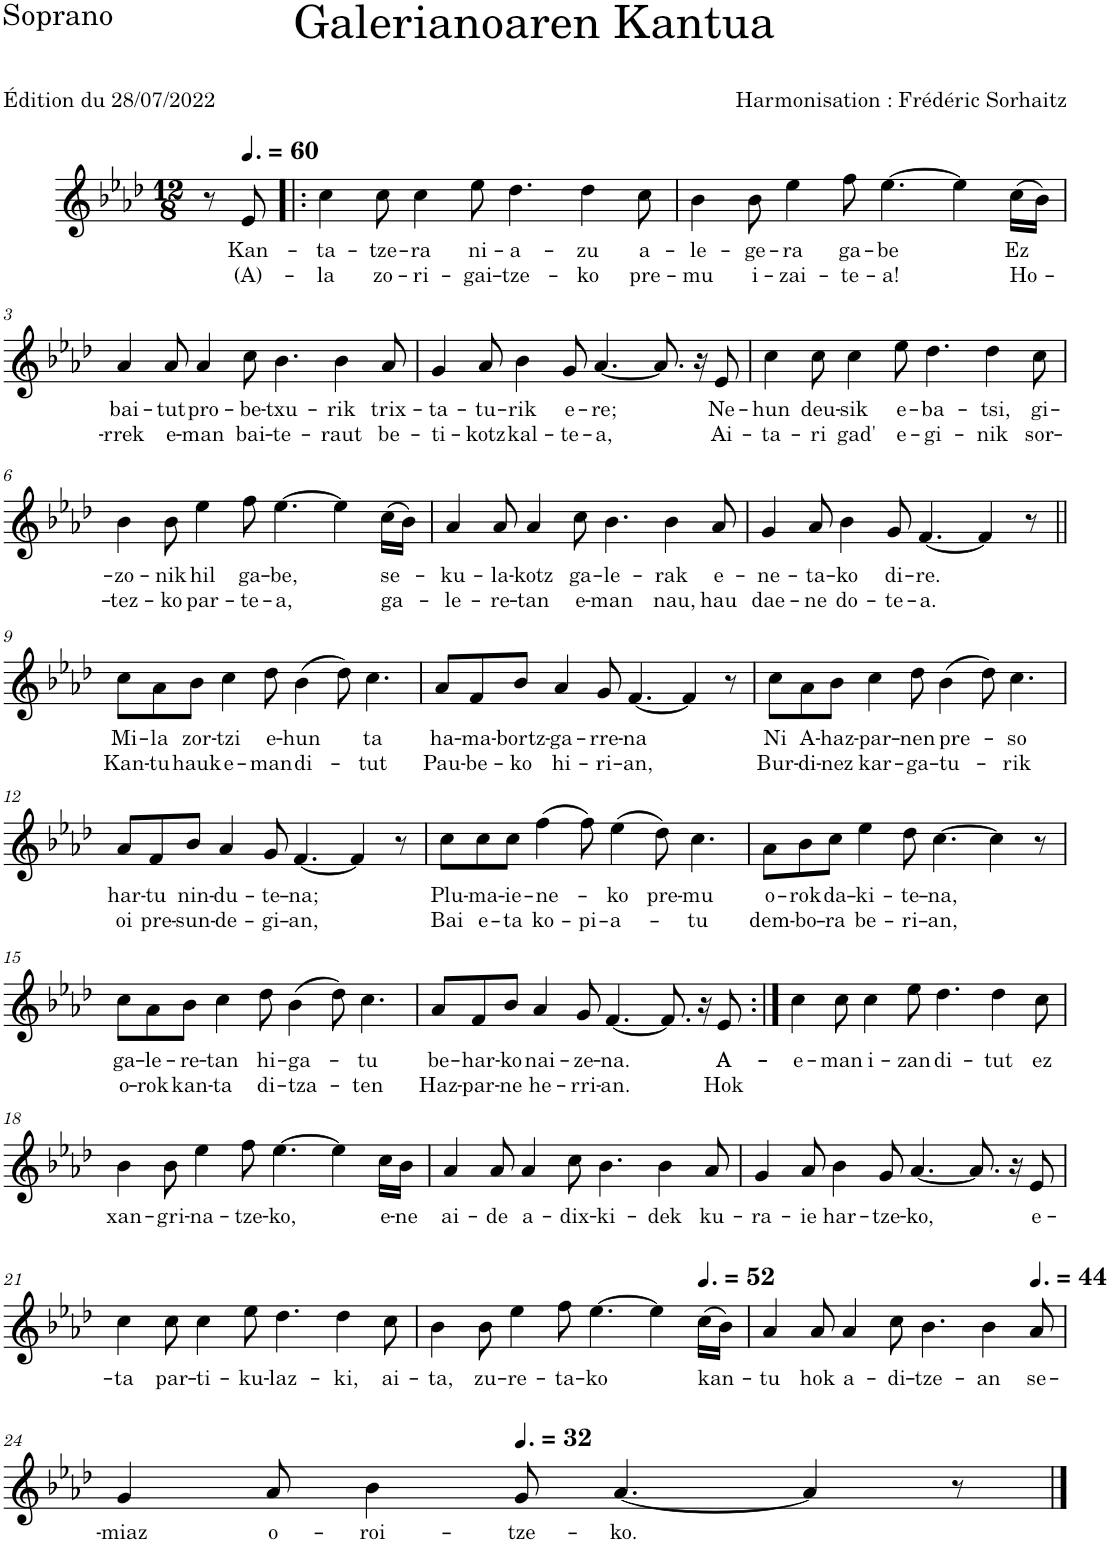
**kern	**text	**text
*part1	*part1	*part1
*staff1	*staff1	*staff1
*I"Soprano	*	*
*I'S.	*	*
*clefG2	*	*
*k[b-e-a-d-]	*	*
*M12/8	*	*
=	=	=
8r	.	.
*MM90	*	*
!	!LO:LY:b	!LO:LY:b
8e-/	Kan-	(A)-
=1!|:	=1!|:	=1!|:
!	!LO:LY:b	!LO:LY:b
4cc\	-ta-	-la
!	!LO:LY:b	!LO:LY:b
8cc\	-tze-	zo-
!	!LO:LY:b	!LO:LY:b
4cc\	-ra	-ri-
!	!LO:LY:b	!LO:LY:b
8ee-\	ni-	-gai-
!	!LO:LY:b	!LO:LY:b
4.dd-\	-a-	-tze-
!	!LO:LY:b	!LO:LY:b
4dd-\	-zu	-ko
!	!LO:LY:b	!LO:LY:b
8cc\	a-	pre-
=2	=2	=2
!	!LO:LY:b	!LO:LY:b
4b-\	-le-	-mu
!	!LO:LY:b	!LO:LY:b
8b-\	-ge-	i-
!	!LO:LY:b	!LO:LY:b
4ee-\	-ra	-zai-
!	!LO:LY:b	!LO:LY:b
8ff\	ga-	-te-
!	!LO:LY:b	!LO:LY:b
[4.ee-\	-be	-a!
4ee-\]	.	.
!	!LO:LY:b	!LO:LY:b
(16cc\LL	Ez	Ho-
16b-\JJ)	.	.
!!LO:LB:g=z
=3	=3	=3
!	!LO:LY:b	!LO:LY:b
4a-/	bai-	-rrek
!	!LO:LY:b	!LO:LY:b
8a-/	-tut	e-
!	!LO:LY:b	!LO:LY:b
4a-/	pro-	-man
!	!LO:LY:b	!LO:LY:b
8cc\	-be-	bai-
!	!LO:LY:b	!LO:LY:b
4.b-\	-txu-	-te-
!	!LO:LY:b	!LO:LY:b
4b-\	-rik	-raut
!	!LO:LY:b	!LO:LY:b
8a-/	trix-	be-
=4	=4	=4
!	!LO:LY:b	!LO:LY:b
4g/	-ta-	-ti-
!	!LO:LY:b	!LO:LY:b
8a-/	-tu-	-kotz
!	!LO:LY:b	!LO:LY:b
4b-\	-rik	kal-
!	!LO:LY:b	!LO:LY:b
8g/	e-	-te-
!	!LO:LY:b	!LO:LY:b
[4.a-/	-re;	-a,
8.a-/]	.	.
16r	.	.
!	!LO:LY:b	!LO:LY:b
8e-/	Ne-	Ai-
=5	=5	=5
!	!LO:LY:b	!LO:LY:b
4cc\	-hun	-ta-
!	!LO:LY:b	!LO:LY:b
8cc\	deu-	-ri
!	!LO:LY:b	!LO:LY:b
4cc\	-sik	gad'
!	!LO:LY:b	!LO:LY:b
8ee-\	e-	e-
!	!LO:LY:b	!LO:LY:b
4.dd-\	-ba-	-gi-
!	!LO:LY:b	!LO:LY:b
4dd-\	-tsi,	-nik
!	!LO:LY:b	!LO:LY:b
8cc\	gi-	sor-
!!LO:LB:g=z
=6	=6	=6
!	!LO:LY:b	!LO:LY:b
4b-\	-zo-	-tez-
!	!LO:LY:b	!LO:LY:b
8b-\	-nik	-ko
!	!LO:LY:b	!LO:LY:b
4ee-\	hil	par-
!	!LO:LY:b	!LO:LY:b
8ff\	ga-	-te-
!	!LO:LY:b	!LO:LY:b
[4.ee-\	-be,	-a,
4ee-\]	.	.
!	!LO:LY:b	!LO:LY:b
(16cc\LL	se-	ga-
16b-\JJ)	.	.
=7	=7	=7
!	!LO:LY:b	!LO:LY:b
4a-/	-ku-	-le-
!	!LO:LY:b	!LO:LY:b
8a-/	-la-	-re-
!	!LO:LY:b	!LO:LY:b
4a-/	-kotz	-tan
!	!LO:LY:b	!LO:LY:b
8cc\	ga-	e-
!	!LO:LY:b	!LO:LY:b
4.b-\	-le-	-man
!	!LO:LY:b	!LO:LY:b
4b-\	-rak	nau,
!	!LO:LY:b	!LO:LY:b
8a-/	e-	hau
=8	=8	=8
!	!LO:LY:b	!LO:LY:b
4g/	-ne-	dae-
!	!LO:LY:b	!LO:LY:b
8a-/	-ta-	-ne
!	!LO:LY:b	!LO:LY:b
4b-\	-ko	do-
!	!LO:LY:b	!LO:LY:b
8g/	di-	-te-
!	!LO:LY:b	!LO:LY:b
[4.f/	-re.	-a.
4f/]	.	.
8r	.	.
!!LO:LB:g=z
=9||	=9||	=9||
!	!LO:LY:b	!LO:LY:b
8cc\L	Mi-	Kan-
!	!LO:LY:b	!LO:LY:b
8a-\	-la	-tu
!	!LO:LY:b	!LO:LY:b
8b-\J	zor-	hauk
!	!LO:LY:b	!LO:LY:b
4cc\	-tzi	e-
!	!LO:LY:b	!LO:LY:b
8dd-\	e-	-man
!	!LO:LY:b	!LO:LY:b
(4b-\	-hun	di-
8dd-\)	.	.
!	!LO:LY:b	!LO:LY:b
4.cc\	ta	-tut
=10	=10	=10
!	!LO:LY:b	!LO:LY:b
8a-/L	ha-	Pau-
!	!LO:LY:b	!LO:LY:b
8f/	-ma-	-be-
!	!LO:LY:b	!LO:LY:b
8b-/J	-bortz-	-ko
!	!LO:LY:b	!LO:LY:b
4a-/	-ga-	hi-
!	!LO:LY:b	!LO:LY:b
8g/	-rre-	-ri-
!	!LO:LY:b	!LO:LY:b
[4.f/	-na	-an,
4f/]	.	.
8r	.	.
=11	=11	=11
!	!LO:LY:b	!LO:LY:b
8cc\L	Ni	Bur-
!	!LO:LY:b	!LO:LY:b
8a-\	A-	-di-
!	!LO:LY:b	!LO:LY:b
8b-\J	-haz-	-nez
!	!LO:LY:b	!LO:LY:b
4cc\	-par-	kar-
!	!LO:LY:b	!LO:LY:b
8dd-\	-nen	-ga-
!	!LO:LY:b	!LO:LY:b
(4b-\	pre-	-tu-
8dd-\)	.	.
!	!LO:LY:b	!LO:LY:b
4.cc\	-so	-rik
!!LO:LB:g=z
=12	=12	=12
!	!LO:LY:b	!LO:LY:b
8a-/L	har-	oi
!	!LO:LY:b	!LO:LY:b
8f/	-tu	pre-
!	!LO:LY:b	!LO:LY:b
8b-/J	nin-	-sun-
!	!LO:LY:b	!LO:LY:b
4a-/	-du-	-de-
!	!LO:LY:b	!LO:LY:b
8g/	-te-	-gi-
!	!LO:LY:b	!LO:LY:b
[4.f/	-na;	-an,
4f/]	.	.
8r	.	.
=13	=13	=13
!	!LO:LY:b	!LO:LY:b
8cc\L	Plu-	Bai
!	!LO:LY:b	!LO:LY:b
8cc\	-ma-	e-
!	!LO:LY:b	!LO:LY:b
8cc\J	-ie-	-ta
!	!LO:LY:b	!LO:LY:b
(4ff\	-ne-	ko-
!	!	!LO:LY:b
8ff\)	.	-pi-
!	!LO:LY:b	!LO:LY:b
(4ee-\	-ko	-a-
!	!LO:LY:b	!
8dd-\)	pre-	.
!	!LO:LY:b	!LO:LY:b
4.cc\	-mu	-tu
=14	=14	=14
!	!LO:LY:b	!LO:LY:b
8a-\L	o-	dem-
!	!LO:LY:b	!LO:LY:b
8b-\	-rok	-bo-
!	!LO:LY:b	!LO:LY:b
8cc\J	da-	-ra
!	!LO:LY:b	!LO:LY:b
4ee-\	-ki-	be-
!	!LO:LY:b	!LO:LY:b
8dd-\	-te-	-ri-
!	!LO:LY:b	!LO:LY:b
[4.cc\	-na,	-an,
4cc\]	.	.
8r	.	.
!!LO:LB:g=z
=15	=15	=15
!	!LO:LY:b	!LO:LY:b
8cc\L	ga-	o-
!	!LO:LY:b	!LO:LY:b
8a-\	-le-	-rok
!	!LO:LY:b	!LO:LY:b
8b-\J	-re-	kan-
!	!LO:LY:b	!LO:LY:b
4cc\	-tan	-ta
!	!LO:LY:b	!LO:LY:b
8dd-\	hi-	di-
!	!LO:LY:b	!LO:LY:b
(4b-\	-ga-	-tza-
8dd-\)	.	.
!	!LO:LY:b	!LO:LY:b
4.cc\	-tu	-ten
=16	=16	=16
!	!LO:LY:b	!LO:LY:b
8a-/L	be-	Haz-
!	!LO:LY:b	!LO:LY:b
8f/	-har-	-par-
!	!LO:LY:b	!LO:LY:b
8b-/J	-ko	-ne
!	!LO:LY:b	!LO:LY:b
4a-/	nai-	he-
!	!LO:LY:b	!LO:LY:b
8g/	-ze-	-rri-
!	!LO:LY:b	!LO:LY:b
[4.f/	-na.	-an.
8.f/]	.	.
16r	.	.
!	!LO:LY:b	!LO:LY:b
8e-/	A-	Hok
=17:|!	=17:|!	=17:|!
!	!LO:LY:b	!
4cc\	e-	.
!	!LO:LY:b	!
8cc\	-man	.
!	!LO:LY:b	!
4cc\	i-	.
!	!LO:LY:b	!
8ee-\	-zan	.
!	!LO:LY:b	!
4.dd-\	di-	.
!	!LO:LY:b	!
4dd-\	-tut	.
!	!LO:LY:b	!
8cc\	ez	.
!!LO:LB:g=z
=18	=18	=18
!	!LO:LY:b	!
4b-\	xan-	.
!	!LO:LY:b	!
8b-\	-gri-	.
!	!LO:LY:b	!
4ee-\	-na-	.
!	!LO:LY:b	!
8ff\	-tze-	.
!	!LO:LY:b	!
[4.ee-\	-ko,	.
4ee-\]	.	.
!	!LO:LY:b	!
16cc\LL	e-	.
!	!LO:LY:b	!
16b-\JJ	-ne	.
=19	=19	=19
!	!LO:LY:b	!
4a-/	ai-	.
!	!LO:LY:b	!
8a-/	-de	.
!	!LO:LY:b	!
4a-/	a-	.
!	!LO:LY:b	!
8cc\	-dix-	.
!	!LO:LY:b	!
4.b-\	-ki-	.
!	!LO:LY:b	!
4b-\	-dek	.
!	!LO:LY:b	!
8a-/	ku-	.
=20	=20	=20
!	!LO:LY:b	!
4g/	-ra-	.
!	!LO:LY:b	!
8a-/	-ie	.
!	!LO:LY:b	!
4b-\	har-	.
!	!LO:LY:b	!
8g/	-tze-	.
!	!LO:LY:b	!
[4.a-/	-ko,	.
8.a-/]	.	.
16r	.	.
!	!LO:LY:b	!
8e-/	e-	.
!!LO:LB:g=z
=21	=21	=21
!	!LO:LY:b	!
4cc\	-ta	.
!	!LO:LY:b	!
8cc\	par-	.
!	!LO:LY:b	!
4cc\	-ti-	.
!	!LO:LY:b	!
8ee-\	-ku-	.
!	!LO:LY:b	!
4.dd-\	-laz-	.
!	!LO:LY:b	!
4dd-\	-ki,	.
!	!LO:LY:b	!
8cc\	ai-	.
=22	=22	=22
!	!LO:LY:b	!
4b-\	-ta,	.
!	!LO:LY:b	!
8b-\	zu-	.
!	!LO:LY:b	!
4ee-\	-re-	.
!	!LO:LY:b	!
8ff\	-ta-	.
!	!LO:LY:b	!
[4.ee-\	-ko	.
4ee-\]	.	.
*MM78	*	*
!	!LO:LY:b	!
(16cc\LL	kan-	.
16b-\JJ)	.	.
=23	=23	=23
!	!LO:LY:b	!
4a-/	-tu	.
!	!LO:LY:b	!
8a-/	hok	.
!	!LO:LY:b	!
4a-/	a-	.
!	!LO:LY:b	!
8cc\	-di-	.
!	!LO:LY:b	!
4.b-\	-tze-	.
!	!LO:LY:b	!
4b-\	-an	.
*MM66	*	*
!	!LO:LY:b	!
8a-/	se-	.
!!LO:LB:g=z
=24	=24	=24
!	!LO:LY:b	!
4g/	-miaz	.
!	!LO:LY:b	!
8a-/	o-	.
!	!LO:LY:b	!
4b-\	-roi-	.
*MM48	*	*
!	!LO:LY:b	!
8g/	-tze-	.
!	!LO:LY:b	!
[4.a-/	-ko.	.
4a-/]	.	.
8r	.	.
==	==	==
*-	*-	*-
